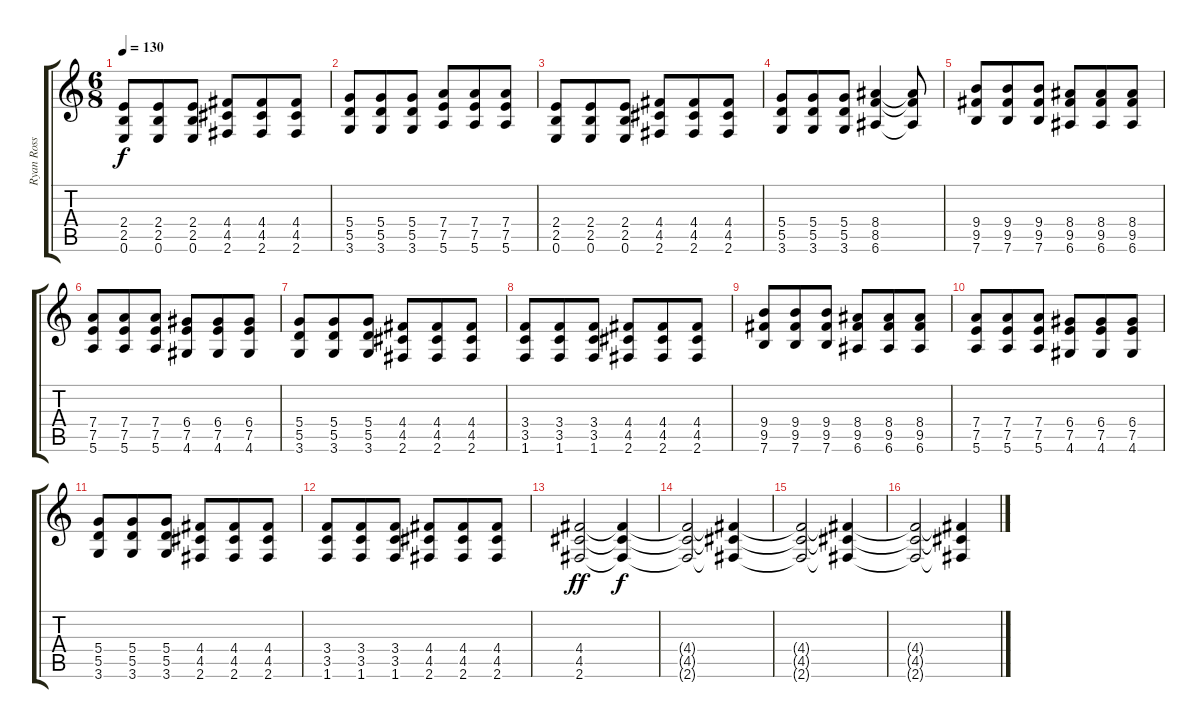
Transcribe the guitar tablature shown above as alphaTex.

\track ("Ryan Ross (Guitar)" "Ryan Ross ") {instrument overdrivenguitar}
\staff {score tabs}
\tuning (E4 B3 G3 D3 A2 E2) {hide}
\ts (6 8)
\tempo 130
\clef g2
\ks c
(2.4 2.5 0.6).8{dy f} (2.4 2.5 0.6).8 (2.4 2.5 0.6).8 (4.4 4.5 2.6).8 (4.4 4.5 2.6).8 (4.4 4.5 2.6).8 |
(5.4 5.5 3.6).8 (5.4 5.5 3.6).8 (5.4 5.5 3.6).8 (7.4 7.5 5.6).8 (7.4 7.5 5.6).8 (7.4 7.5 5.6).8 |
(2.4 2.5 0.6).8 (2.4 2.5 0.6).8 (2.4 2.5 0.6).8 (4.4 4.5 2.6).8 (4.4 4.5 2.6).8 (4.4 4.5 2.6).8 |
(5.4 5.5 3.6).8 (5.4 5.5 3.6).8 (5.4 5.5 3.6).8 (8.4 8.5 6.6).4 (8.4{t} 8.5{t} 6.6{t}).8 |
(9.4 9.5 7.6).8 (9.4 9.5 7.6).8 (9.4 9.5 7.6).8 (8.4 9.5 6.6).8 (8.4 9.5 6.6).8 (8.4 9.5 6.6).8 |
(7.4 7.5 5.6).8 (7.4 7.5 5.6).8 (7.4 7.5 5.6).8 (6.4 7.5 4.6).8 (6.4 7.5 4.6).8 (6.4 7.5 4.6).8 |
(5.4 5.5 3.6).8 (5.4 5.5 3.6).8 (5.4 5.5 3.6).8 (4.4 4.5 2.6).8 (4.4 4.5 2.6).8 (4.4 4.5 2.6).8 |
(3.4 3.5 1.6).8 (3.4 3.5 1.6).8 (3.4 3.5 1.6).8 (4.4 4.5 2.6).8 (4.4 4.5 2.6).8 (4.4 4.5 2.6).8 |
(9.4 9.5 7.6).8 (9.4 9.5 7.6).8 (9.4 9.5 7.6).8 (8.4 9.5 6.6).8 (8.4 9.5 6.6).8 (8.4 9.5 6.6).8 |
(7.4 7.5 5.6).8 (7.4 7.5 5.6).8 (7.4 7.5 5.6).8 (6.4 7.5 4.6).8 (6.4 7.5 4.6).8 (6.4 7.5 4.6).8 |
(5.4 5.5 3.6).8 (5.4 5.5 3.6).8 (5.4 5.5 3.6).8 (4.4 4.5 2.6).8 (4.4 4.5 2.6).8 (4.4 4.5 2.6).8 |
(3.4 3.5 1.6).8 (3.4 3.5 1.6).8 (3.4 3.5 1.6).8 (4.4 4.5 2.6).8 (4.4 4.5 2.6).8 (4.4 4.5 2.6).8 |
(4.4 4.5 2.6).2{dy ff} (4.4{t} 4.5{t} 2.6{t}).4{dy f} |
(4.4{t} 4.5{t} 2.6{t}).2{volume 0} (4.4{t} 4.5{t} 2.6{t}).4 |
(4.4{t} 4.5{t} 2.6{t}).2 (4.4{t} 4.5{t} 2.6{t}).4 |
(4.4{t} 4.5{t} 2.6{t}).2 (4.4{t} 4.5{t} 2.6{t}).4
